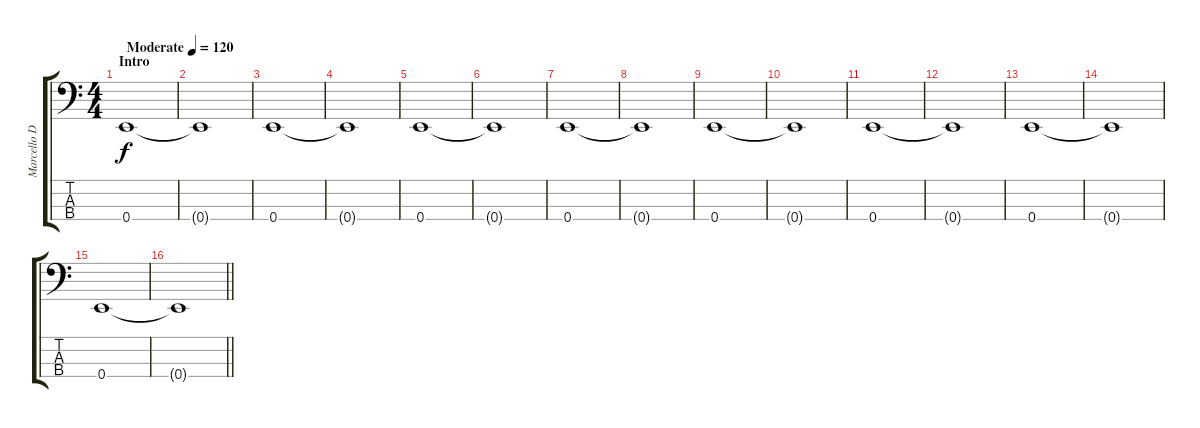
\track ("Marcello D Rapp" "Marcello D") {instrument slapbass1}
\staff {score tabs}
\tuning (G2 D2 A1 E1) {hide}
\ts (4 4)
\section ("" "Intro")
\tempo (120 "Moderate")
\clef f4
\ks c
0.4.1{dy f instrument slapbass1} |
0.4{t}.1 |
0.4.1 |
0.4{t}.1 |
0.4.1 |
0.4{t}.1 |
0.4.1 |
0.4{t}.1 |
0.4.1 |
0.4{t}.1 |
0.4.1 |
0.4{t}.1 |
0.4.1 |
0.4{t}.1 |
0.4.1 |
\barLineRight lightlight
0.4{t}.1
